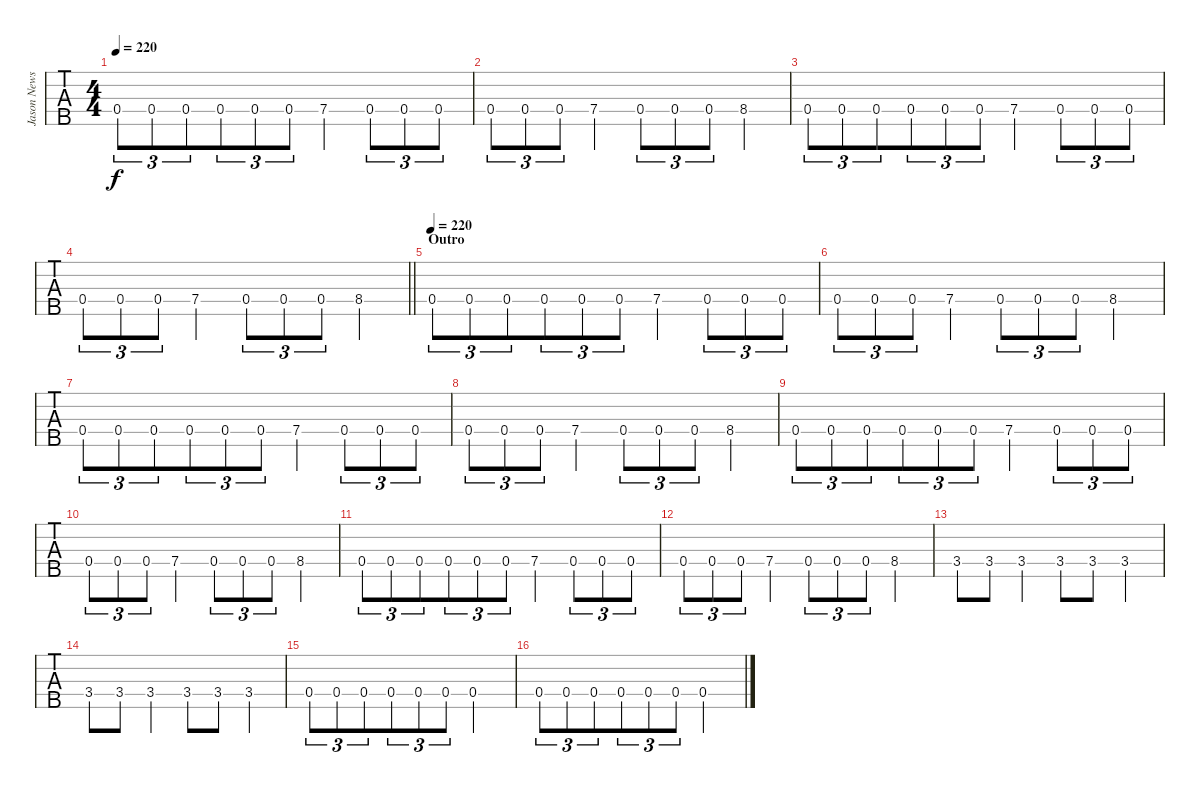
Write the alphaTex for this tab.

\track ("Jason Newsted" "Jason News") {instrument electricbasspick}
\staff {tabs}
\tuning (G2 D2 A1 E1 B0) {hide}
\ts (4 4)
\tempo 220
\clef f4
\ks c
0.4.8{tu (3 2) dy f} 0.4.8{tu (3 2)} 0.4.8{tu (3 2) beam merge} 0.4.8{tu (3 2)} 0.4.8{tu (3 2)} 0.4.8{tu (3 2)} 7.4.4 0.4.8{tu (3 2)} 0.4.8{tu (3 2)} 0.4.8{tu (3 2)} |
0.4.8{tu (3 2)} 0.4.8{tu (3 2)} 0.4.8{tu (3 2)} 7.4.4 0.4.8{tu (3 2)} 0.4.8{tu (3 2)} 0.4.8{tu (3 2)} 8.4.4 |
0.4.8{tu (3 2)} 0.4.8{tu (3 2)} 0.4.8{tu (3 2) beam merge} 0.4.8{tu (3 2)} 0.4.8{tu (3 2)} 0.4.8{tu (3 2)} 7.4.4 0.4.8{tu (3 2)} 0.4.8{tu (3 2)} 0.4.8{tu (3 2)} |
\barLineRight lightlight
0.4.8{tu (3 2)} 0.4.8{tu (3 2)} 0.4.8{tu (3 2)} 7.4.4 0.4.8{tu (3 2)} 0.4.8{tu (3 2)} 0.4.8{tu (3 2)} 8.4.4 |
\section ("" "Outro")
\tempo 220
0.4.8{tu (3 2)} 0.4.8{tu (3 2)} 0.4.8{tu (3 2) beam merge} 0.4.8{tu (3 2)} 0.4.8{tu (3 2)} 0.4.8{tu (3 2)} 7.4.4 0.4.8{tu (3 2)} 0.4.8{tu (3 2)} 0.4.8{tu (3 2)} |
0.4.8{tu (3 2)} 0.4.8{tu (3 2)} 0.4.8{tu (3 2)} 7.4.4 0.4.8{tu (3 2)} 0.4.8{tu (3 2)} 0.4.8{tu (3 2)} 8.4.4 |
0.4.8{tu (3 2)} 0.4.8{tu (3 2)} 0.4.8{tu (3 2) beam merge} 0.4.8{tu (3 2)} 0.4.8{tu (3 2)} 0.4.8{tu (3 2)} 7.4.4 0.4.8{tu (3 2)} 0.4.8{tu (3 2)} 0.4.8{tu (3 2)} |
0.4.8{tu (3 2)} 0.4.8{tu (3 2)} 0.4.8{tu (3 2)} 7.4.4 0.4.8{tu (3 2)} 0.4.8{tu (3 2)} 0.4.8{tu (3 2)} 8.4.4 |
0.4.8{tu (3 2)} 0.4.8{tu (3 2)} 0.4.8{tu (3 2) beam merge} 0.4.8{tu (3 2)} 0.4.8{tu (3 2)} 0.4.8{tu (3 2)} 7.4.4 0.4.8{tu (3 2)} 0.4.8{tu (3 2)} 0.4.8{tu (3 2)} |
0.4.8{tu (3 2)} 0.4.8{tu (3 2)} 0.4.8{tu (3 2)} 7.4.4 0.4.8{tu (3 2)} 0.4.8{tu (3 2)} 0.4.8{tu (3 2)} 8.4.4 |
0.4.8{tu (3 2)} 0.4.8{tu (3 2)} 0.4.8{tu (3 2) beam merge} 0.4.8{tu (3 2)} 0.4.8{tu (3 2)} 0.4.8{tu (3 2)} 7.4.4 0.4.8{tu (3 2)} 0.4.8{tu (3 2)} 0.4.8{tu (3 2)} |
0.4.8{tu (3 2)} 0.4.8{tu (3 2)} 0.4.8{tu (3 2)} 7.4.4 0.4.8{tu (3 2)} 0.4.8{tu (3 2)} 0.4.8{tu (3 2)} 8.4.4 |
3.4.8 3.4.8 3.4.4 3.4.8 3.4.8 3.4.4 |
3.4.8 3.4.8 3.4.4 3.4.8 3.4.8 3.4.4 |
0.4.8{tu (3 2)} 0.4.8{tu (3 2)} 0.4.8{tu (3 2) beam merge} 0.4.8{tu (3 2)} 0.4.8{tu (3 2)} 0.4.8{tu (3 2)} 0.4.2 |
0.4.8{tu (3 2)} 0.4.8{tu (3 2)} 0.4.8{tu (3 2) beam merge} 0.4.8{tu (3 2)} 0.4.8{tu (3 2)} 0.4.8{tu (3 2)} 0.4.2
